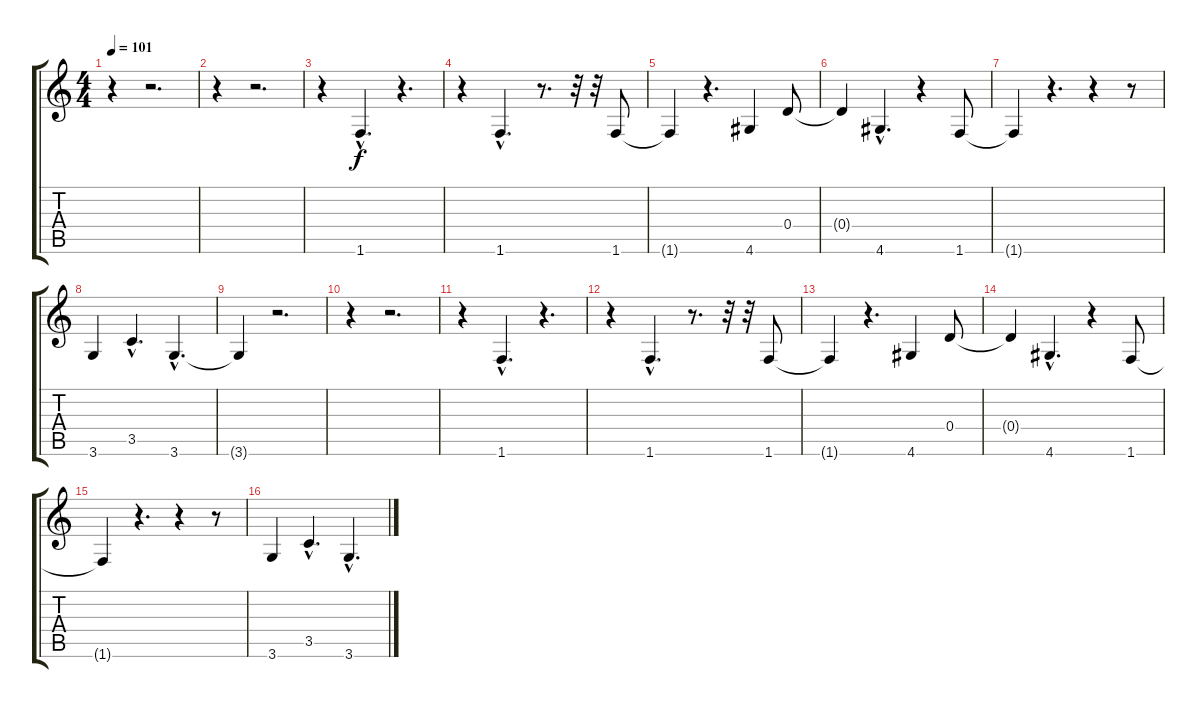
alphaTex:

\track "" {instrument electricbassfinger}
\staff {score tabs}
\tuning (E4 B3 G3 D3 A2 E2) {hide}
\ts (4 4)
\tempo 101
\clef g2
\ks c
r.4{dy f instrument electricbassfinger} r.2{d} |
r.4 r.2{d} |
r.4 1.6{hac}.4{d} r.4{d} |
r.4 1.6{hac}.4{d} r.8{d} r.32 r.32 1.6.8 |
1.6{t}.4 r.4{d} 4.6.4 0.4.8 |
0.4{t}.4 4.6{hac}.4{d} r.4 1.6.8 |
1.6{t}.4 r.4{d} r.4 r.8 |
3.6.4 3.5{hac}.4{d} 3.6{hac}.4{d} |
3.6{t}.4 r.2{d} |
r.4 r.2{d} |
r.4 1.6{hac}.4{d} r.4{d} |
r.4 1.6{hac}.4{d} r.8{d} r.32 r.32 1.6.8 |
1.6{t}.4 r.4{d} 4.6.4 0.4.8 |
0.4{t}.4 4.6{hac}.4{d} r.4 1.6.8 |
1.6{t}.4 r.4{d} r.4 r.8 |
3.6.4 3.5{hac}.4{d} 3.6{hac}.4{d}
